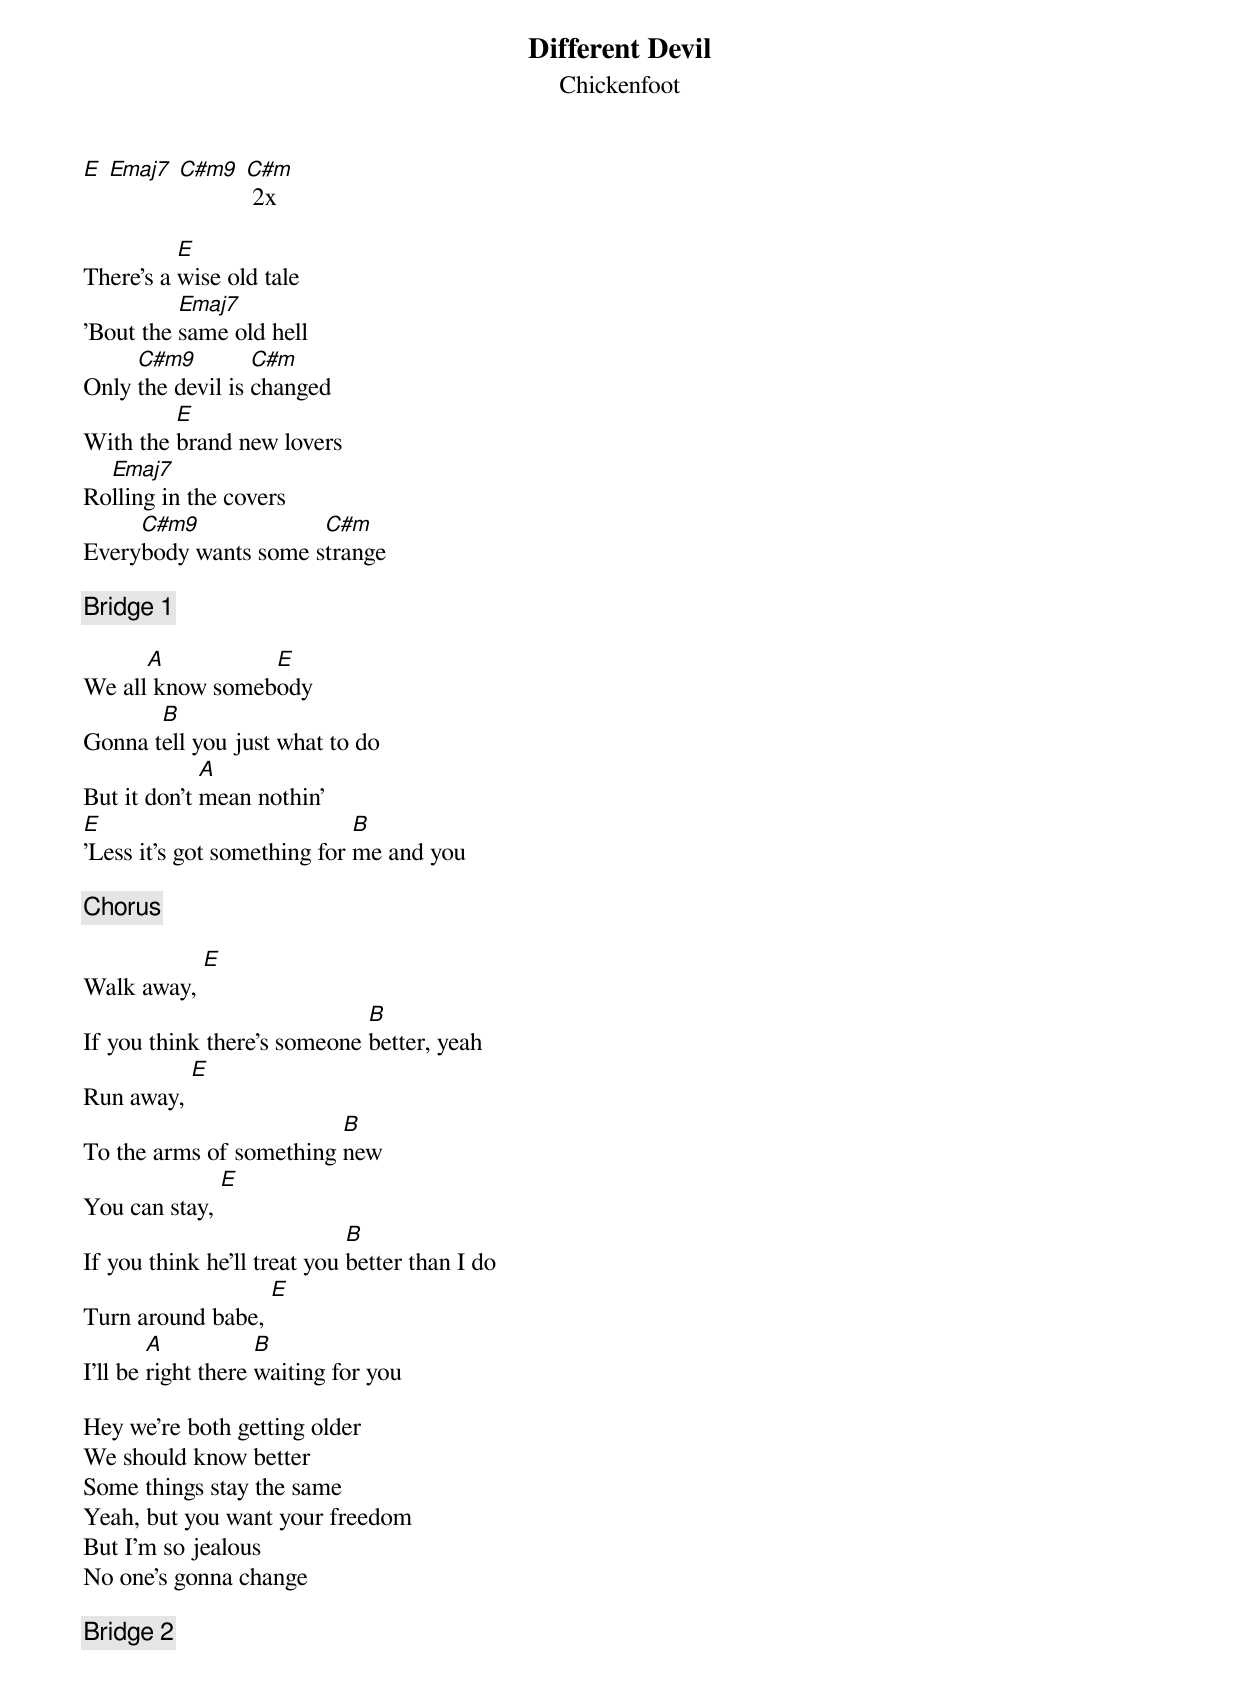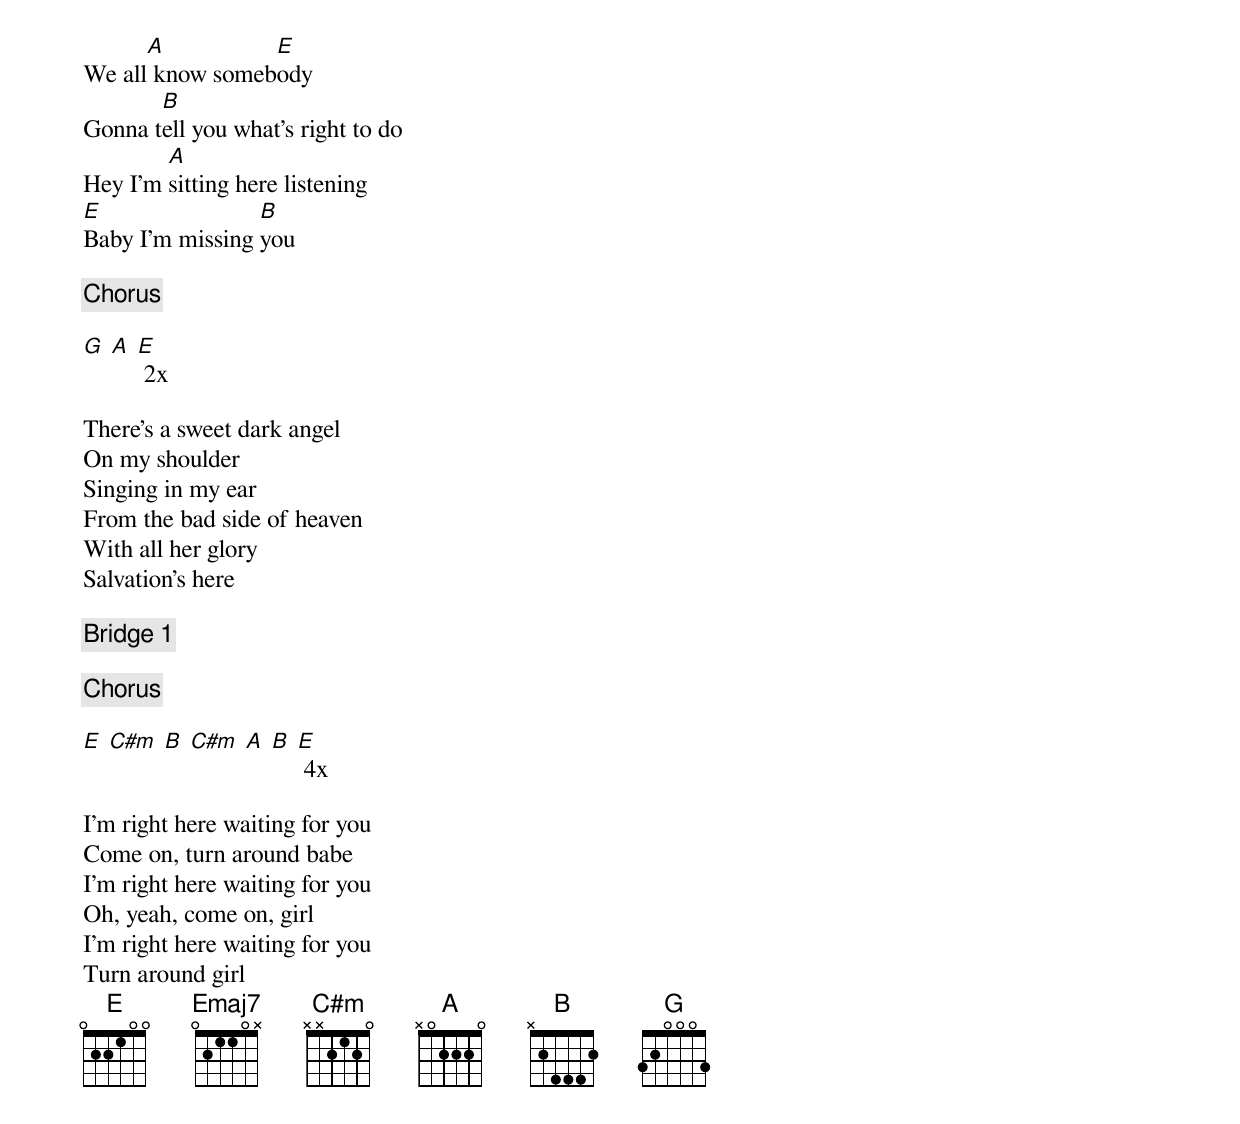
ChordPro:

{title:Different Devil}
{subtitle:Chickenfoot}
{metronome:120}
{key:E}

[E] [Emaj7] [C#m9] [C#m] 2x

There's a [E]wise old tale
'Bout the [Emaj7]same old hell
Only [C#m9]the devil is [C#m]changed
With the [E]brand new lovers
Ro[Emaj7]lling in the covers
Every[C#m9]body wants some s[C#m]trange

{c:Bridge 1}

We all[A] know someb[E]ody
Gonna t[B]ell you just what to do
But it don't [A]mean nothin'
[E]'Less it's got something for [B]me and you

{c:Chorus}

Walk away, [E]
If you think there's someone [B]better, yeah
Run away, [E]
To the arms of something [B]new
You can stay, [E]
If you think he'll treat you [B]better than I do
Turn around babe, [E]
I'll be [A]right there [B]waiting for you

Hey we're both getting older
We should know better
Some things stay the same
Yeah, but you want your freedom
But I'm so jealous
No one's gonna change

{c:Bridge 2}

We all[A] know someb[E]ody
Gonna t[B]ell you what's right to do
Hey I'm [A]sitting here listening
[E]Baby I'm missing [B]you

{c:Chorus}

[G] [A] [E] 2x

There's a sweet dark angel
On my shoulder
Singing in my ear
From the bad side of heaven
With all her glory
Salvation's here

{c:Bridge 1}

{c:Chorus}

[E] [C#m] [B] [C#m] [A] [B] [E] 4x

I'm right here waiting for you
Come on, turn around babe
I'm right here waiting for you
Oh, yeah, come on, girl
I'm right here waiting for you
Turn around girl
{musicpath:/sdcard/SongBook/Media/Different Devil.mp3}
